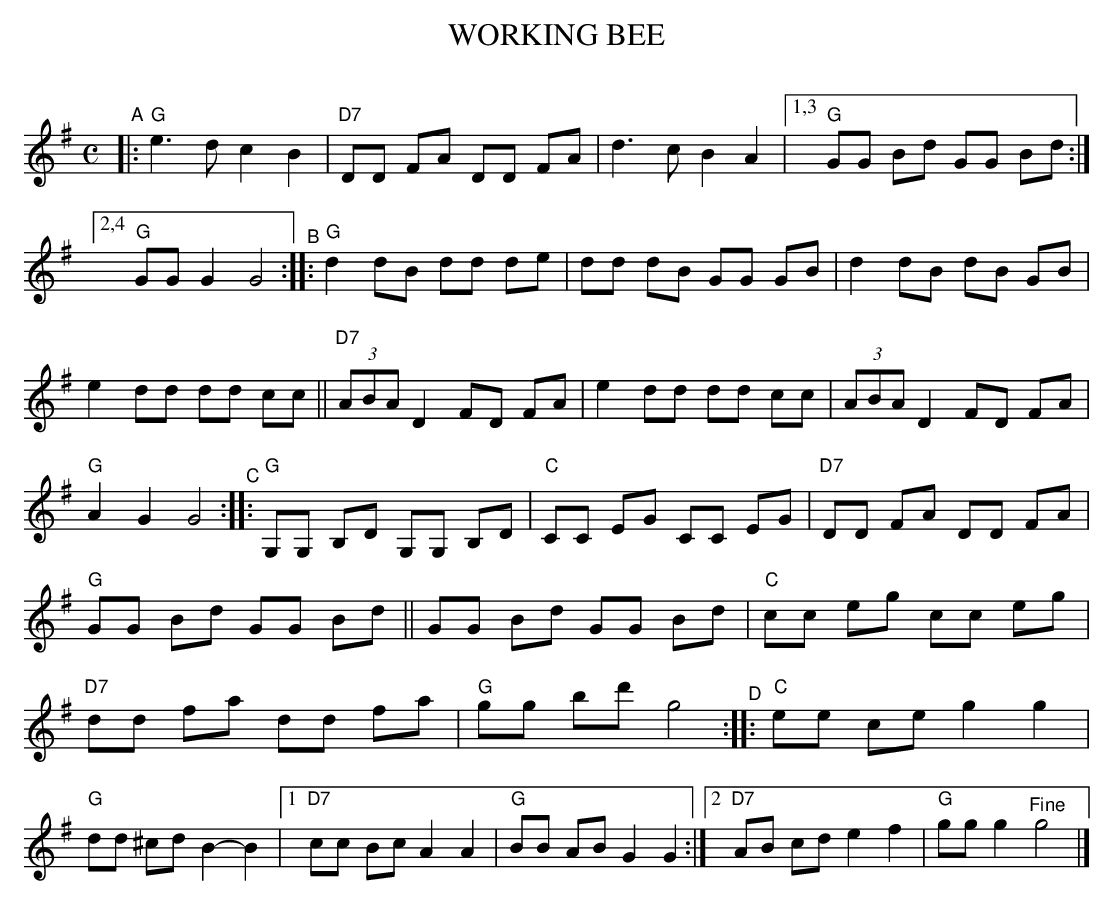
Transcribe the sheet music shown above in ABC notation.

X:1
T: WORKING BEE
C: % Viola Turpeinen
M: C
L: 1/8
K: G
"A"|:\
"G"e3 d c2 B2 | "D7"DD FA DD FA | d3 c B2 A2 |[1,3 "G"GG Bd GG Bd :|[2,4 "G"GG G2 G4
"^B"::\
"G"d2 dB dd de | dd dB GG GB | d2 dB dB GB | e2 dd dd cc ||\
"D7"(3ABA D2 FD FA | e2 dd dd cc | (3ABA D2 FD FA | "G"A2 G2 G4
"^C"::\
"G"G,G, B,D G,G, B,D | "C"CC EG CC EG | "D7"DD FA DD FA | "G"GG Bd GG Bd ||\
   GG Bd GG Bd | "C"cc eg cc eg | "D7"dd fa dd fa | "G"gg bd' g4
"^D"::\
"C"ee ce g2g2 | "G"dd ^cd B2-B2 |[1 "D7"cc Bc A2 A2 | "G"BB AB G2 G2 :|[2 "D7"AB cd e2 f2 | "G"gg g2 "^Fine"g4 |]
